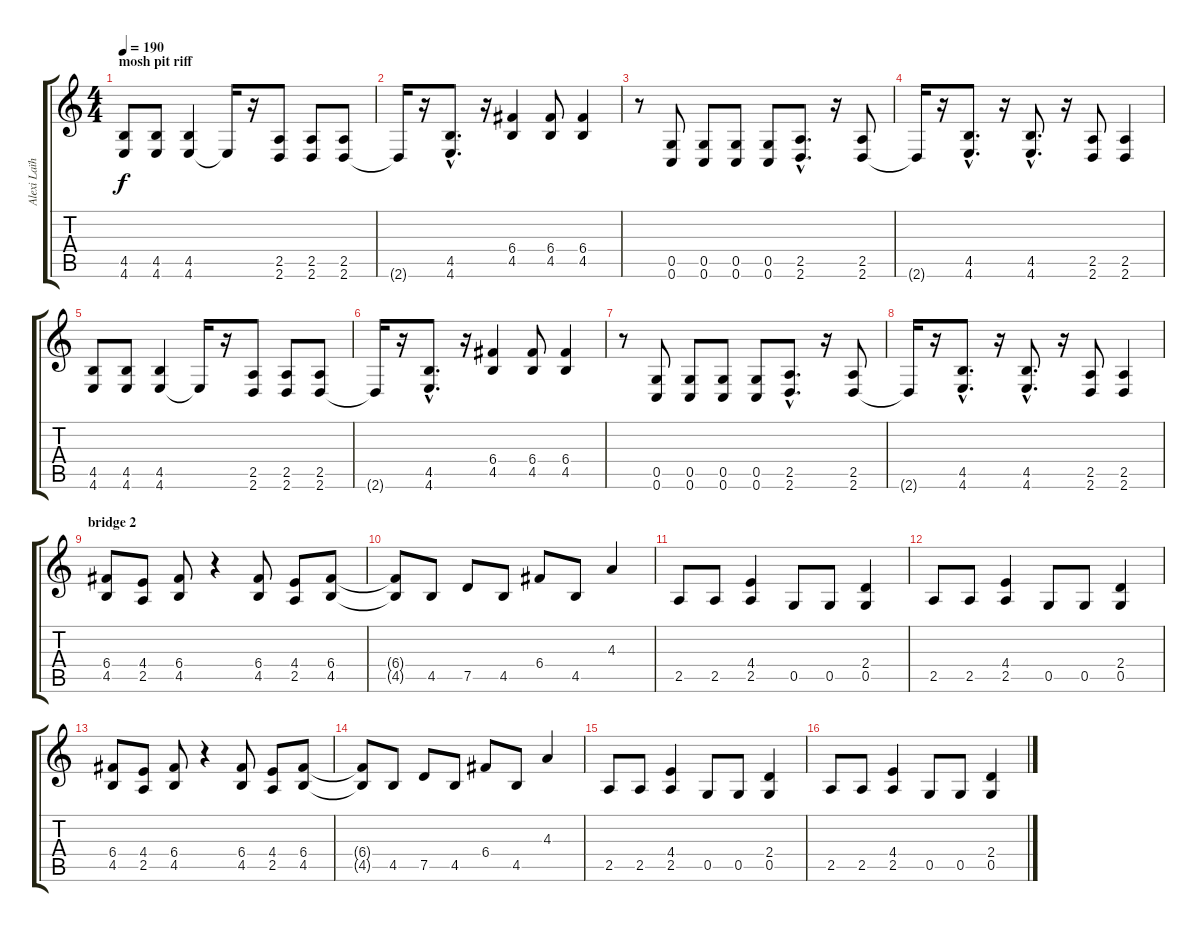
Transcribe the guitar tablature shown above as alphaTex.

\track ("Alexi Laïho" "Alexi Laïh") {instrument overdrivenguitar}
\staff {score tabs}
\tuning (D4 A3 F3 C3 G2 C2) {hide}
\ts (4 4)
\section ("" "mosh pit riff")
\tempo 190
\clef g2
\ks c
(4.5 4.6).8{dy f} (4.5 4.6).8 (4.5 4.6).4 4.6{t}.16 r.16 (2.5 2.6).8 (2.5 2.6).8 (2.5 2.6).8 |
2.6{t}.16 r.16 (4.5{hac} 4.6{hac}).8{d} r.16 (6.4 4.5).4 (6.4 4.5).8 (6.4 4.5).4 |
r.8 (0.5 0.6).8 (0.5 0.6).8 (0.5 0.6).8 (0.5 0.6).8 (2.5{hac} 2.6{hac}).8{d} r.16 (2.5 2.6).8 |
2.6{t}.16 r.16 (4.5{hac} 4.6{hac}).8{d} r.16 (4.5{hac} 4.6{hac}).8{d} r.16 (2.5 2.6).8 (2.5 2.6).4 |
(4.5 4.6).8 (4.5 4.6).8 (4.5 4.6).4 4.6{t}.16 r.16 (2.5 2.6).8 (2.5 2.6).8 (2.5 2.6).8 |
2.6{t}.16 r.16 (4.5{hac} 4.6{hac}).8{d} r.16 (6.4 4.5).4 (6.4 4.5).8 (6.4 4.5).4 |
r.8 (0.5 0.6).8 (0.5 0.6).8 (0.5 0.6).8 (0.5 0.6).8 (2.5{hac} 2.6{hac}).8{d} r.16 (2.5 2.6).8 |
2.6{t}.16 r.16 (4.5{hac} 4.6{hac}).8{d} r.16 (4.5{hac} 4.6{hac}).8{d} r.16 (2.5 2.6).8 (2.5 2.6).4 |
\section ("" "bridge 2")
(6.4 4.5).8 (4.4 2.5).8 (6.4 4.5).8 r.4 (6.4 4.5).8 (4.4 2.5).8 (6.4 4.5).8 |
(6.4{t} 4.5{t}).8 4.5.8 7.5.8 4.5.8 6.4.8 4.5.8 4.3.4 |
2.5.8 2.5.8 (4.4 2.5).4 0.5.8 0.5.8 (2.4 0.5).4 |
2.5.8 2.5.8 (4.4 2.5).4 0.5.8 0.5.8 (2.4 0.5).4 |
(6.4 4.5).8 (4.4 2.5).8 (6.4 4.5).8 r.4 (6.4 4.5).8 (4.4 2.5).8 (6.4 4.5).8 |
(6.4{t} 4.5{t}).8 4.5.8 7.5.8 4.5.8 6.4.8 4.5.8 4.3.4 |
2.5.8 2.5.8 (4.4 2.5).4 0.5.8 0.5.8 (2.4 0.5).4 |
2.5.8 2.5.8 (4.4 2.5).4 0.5.8 0.5.8 (2.4 0.5).4
